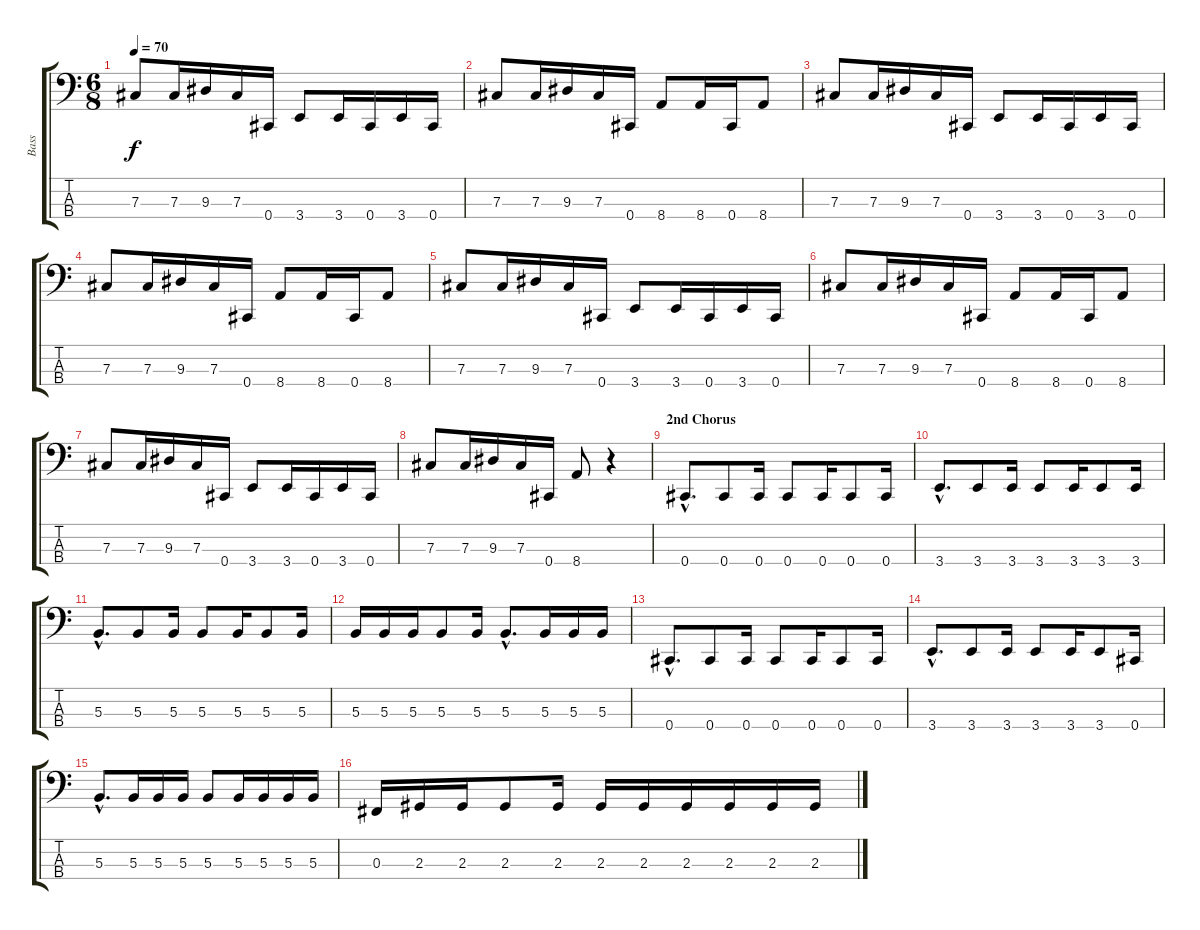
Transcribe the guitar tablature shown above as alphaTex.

\track ("Bass" "Bass") {instrument electricbasspick}
\staff {score tabs}
\tuning (E2 B1 Gb1 Db1) {hide}
\ts (6 8)
\tempo 70
\clef f4
\ks c
7.3.8{dy f} 7.3.16 9.3.16 7.3.16 0.4.16 3.4.8 3.4.16 0.4.16 3.4.16 0.4.16 |
7.3.8 7.3.16 9.3.16 7.3.16 0.4.16 8.4.8 8.4.16 0.4.16 8.4.8 |
7.3.8 7.3.16 9.3.16 7.3.16 0.4.16 3.4.8 3.4.16 0.4.16 3.4.16 0.4.16 |
7.3.8 7.3.16 9.3.16 7.3.16 0.4.16 8.4.8 8.4.16 0.4.16 8.4.8 |
7.3.8 7.3.16 9.3.16 7.3.16 0.4.16 3.4.8 3.4.16 0.4.16 3.4.16 0.4.16 |
7.3.8 7.3.16 9.3.16 7.3.16 0.4.16 8.4.8 8.4.16 0.4.16 8.4.8 |
7.3.8 7.3.16 9.3.16 7.3.16 0.4.16 3.4.8 3.4.16 0.4.16 3.4.16 0.4.16 |
7.3.8 7.3.16 9.3.16 7.3.16 0.4.16 8.4.8 r.4 |
\section ("" "2nd Chorus")
0.4{hac}.8{d} 0.4.8 0.4.16 0.4.8 0.4.16 0.4.8 0.4.16 |
3.4{hac}.8{d} 3.4.8 3.4.16 3.4.8 3.4.16 3.4.8 3.4.16 |
5.3{hac}.8{d} 5.3.8 5.3.16 5.3.8 5.3.16 5.3.8 5.3.16 |
5.3.16 5.3.16 5.3.16 5.3.8 5.3.16 5.3{hac}.8{d} 5.3.16 5.3.16 5.3.16 |
0.4{hac}.8{d} 0.4.8 0.4.16 0.4.8 0.4.16 0.4.8 0.4.16 |
3.4{hac}.8{d} 3.4.8 3.4.16 3.4.8 3.4.16 3.4.8 0.4.16 |
5.3{hac}.8{d} 5.3.16 5.3.16 5.3.16 5.3.8 5.3.16 5.3.16 5.3.16 5.3.16 |
0.3.16 2.3.16 2.3.16 2.3.8 2.3.16 2.3.16 2.3.16 2.3.16 2.3.16 2.3.16 2.3.16
